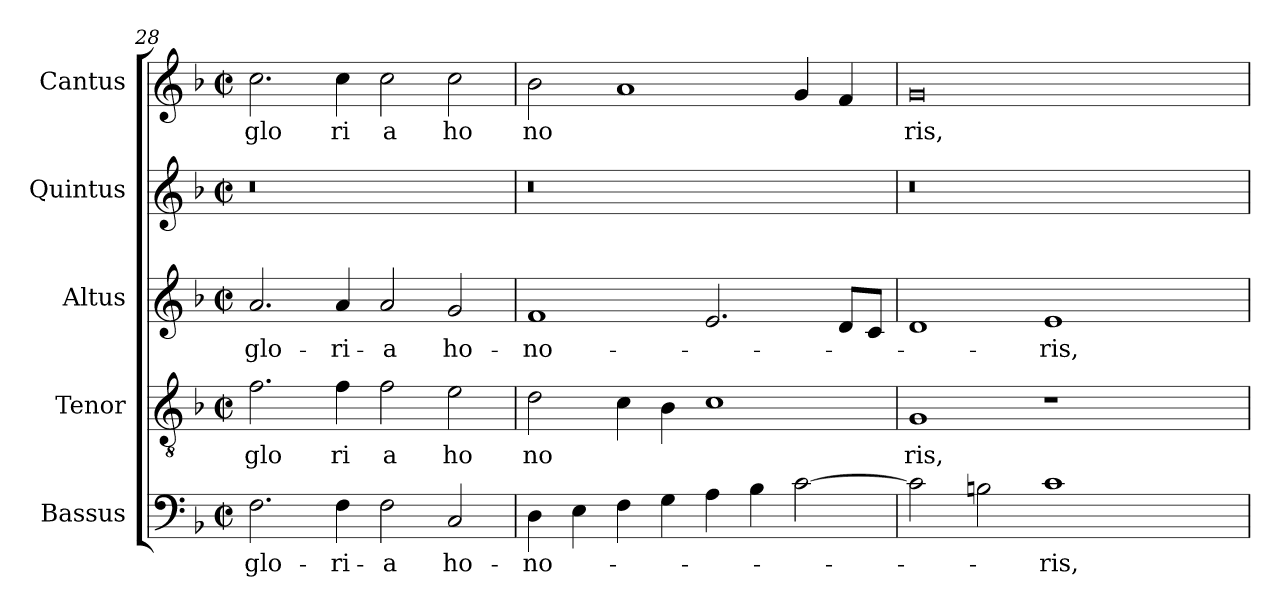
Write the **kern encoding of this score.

**kern	**text	**kern	**text	**kern	**text	**kern	**kern	**text
*part5	*part5	*part4	*part4	*part3	*part3	*part2	*part1	*part1
*staff5	*staff5	*staff4	*staff4	*staff3	*staff3	*staff2	*staff1	*staff1
*I"Bassus	*	*I"Tenor	*	*I"Altus	*	*I"Quintus	*I"Cantus	*
*clefF4	*	*clefGv2	*	*clefG2	*	*clefG2	*clefG2	*
*k[b-]	*	*k[b-]	*	*k[b-]	*	*k[b-]	*k[b-]	*
*F:	*	*F:	*	*F:	*	*F:	*F:	*
*M2/2	*	*M2/2	*	*M2/2	*	*M2/2	*M2/2	*
*met(c|)	*	*met(c|)	*	*met(c|)	*	*met(c|)	*met(c|)	*
=28	=28	=28	=28	=28	=28	=28	=28	=28
!	!LO:LY:b:cj	!	!LO:LY:b:cj	!	!LO:LY:b:cj	!	!	!LO:LY:b:cj
2.F\	glo-	2.f\	glo	2.a/	glo-	0r	2.cc\	glo
!	!LO:LY:b:cj	!	!LO:LY:b:cj	!	!LO:LY:b:cj	!	!	!LO:LY:b:cj
4F\	-ri-	4f\	ri	4a/	-ri-	.	4cc\	ri
!	!LO:LY:b:cj	!	!LO:LY:b:cj	!	!LO:LY:b:cj	!	!	!LO:LY:b:cj
2F\	-a	2f\	a	2a/	-a	.	2cc\	a
!	!LO:LY:b:cj	!	!LO:LY:b:cj	!	!LO:LY:b:cj	!	!	!LO:LY:b:cj
2C/	ho-	2e\	ho	2g/	ho-	.	2cc\	ho
=29	=29	=29	=29	=29	=29	=29	=29	=29
!	!LO:LY:b:cj	!	!LO:LY:b:cj	!	!LO:LY:b:cj	!	!	!LO:LY:b:cj
4D\	-no-	2d\	no	1f	-no-	0r	2b-\	no
4E\	.	.	.	.	.	.	.	.
4F\	.	4c\	.	.	.	.	1a	.
4G\	.	4B-\	.	.	.	.	.	.
4A\	.	1c	.	2.e/	.	.	.	.
4B-\	.	.	.	.	.	.	.	.
[>2c\	.	.	.	.	.	.	4g/	.
.	.	.	.	8d/L	.	.	4f/	.
.	.	.	.	8c/J	.	.	.	.
!!LO:LB:g=z
=30	=30	=30	=30	=30	=30	=30	=30	=30
!	!	!	!LO:LY:b:cj	!	!	!	!	!LO:LY:b:cj
2c\]	.	1G	ris,	1d	.	0r	0g	ris,
2B\	.	.	.	.	.	.	.	.
!	!LO:LY:b:cj	!LO:N:vis=1	!	!	!LO:LY:b:cj	!	!	!
1c	-ris,	0r	.	1e	-ris,	.	.	.
1ryy	.	.	.	1ryy	.	1ryy	1ryy	.
=	=	=	=	=	=	=	=	=
*-	*-	*-	*-	*-	*-	*-	*-	*-
